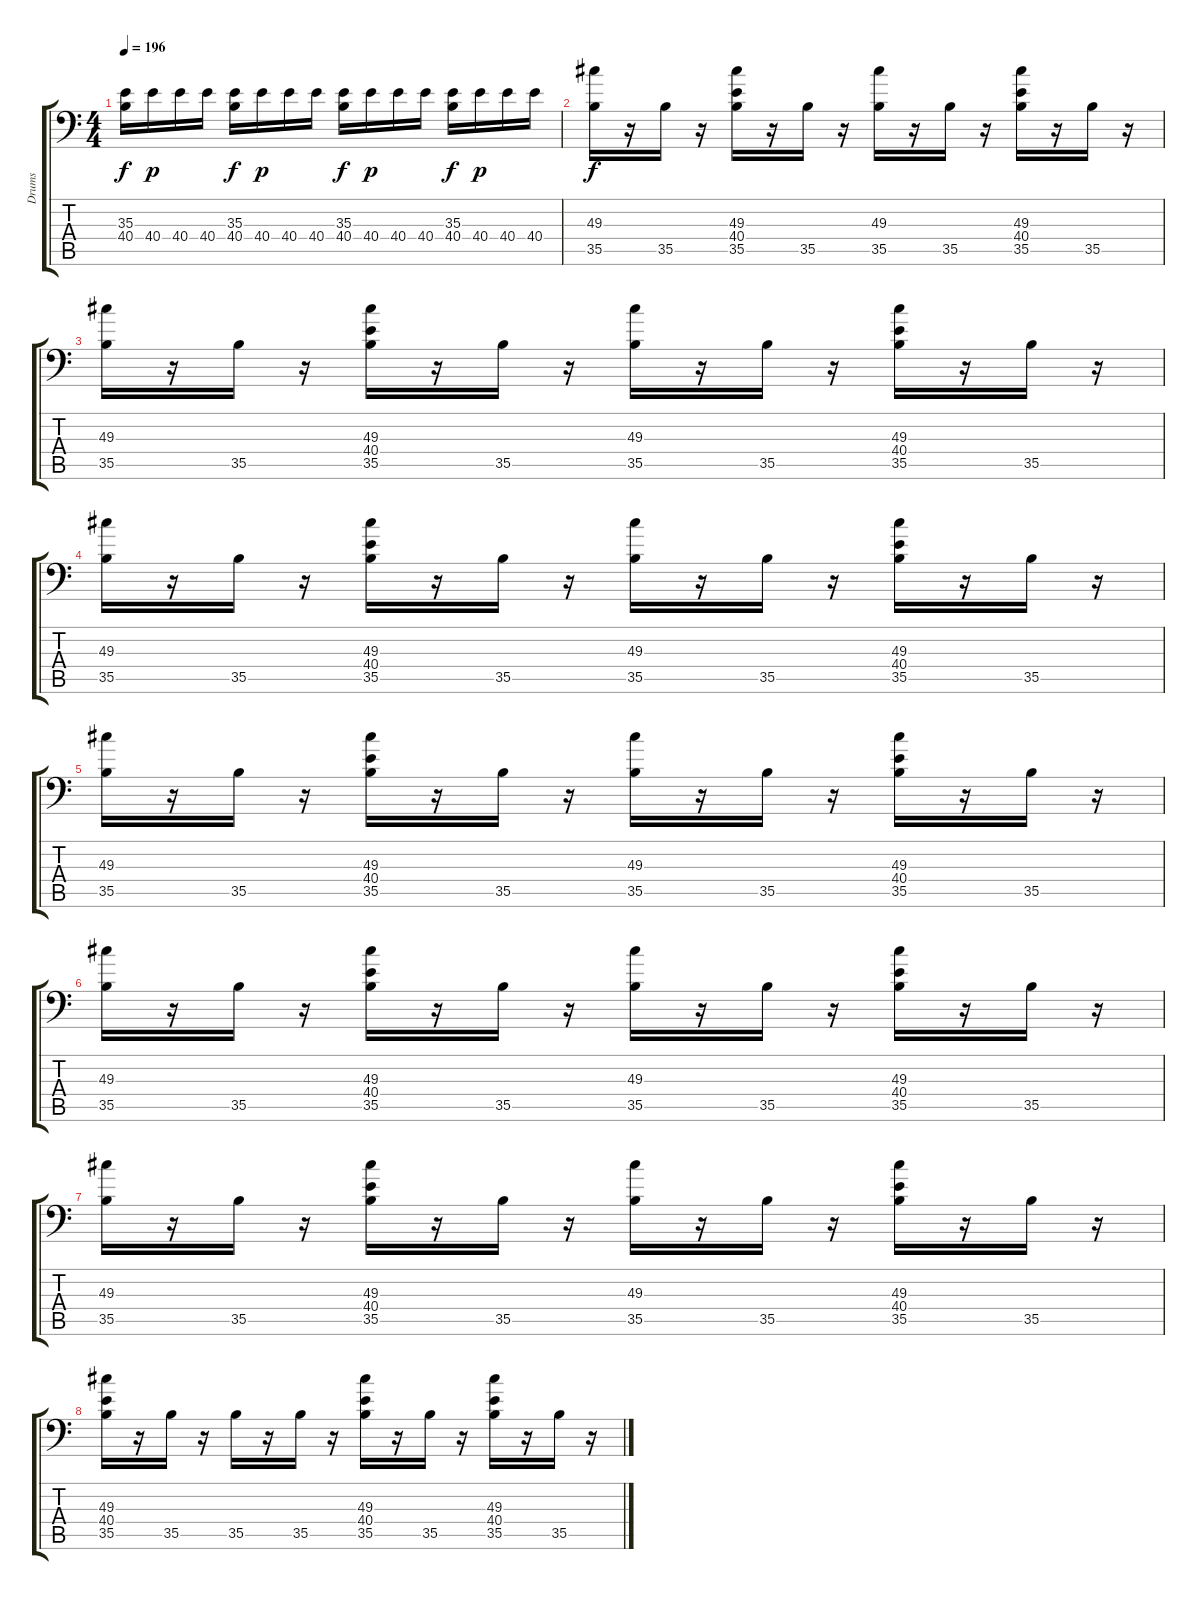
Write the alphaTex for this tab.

\track ("Drums" "Drums") {instrument acousticgrandpiano}
\staff {score tabs}
\tuning (C-1 C-1 C-1 C-1 C-1 C-1) {hide}
\ts (4 4)
\tempo 196
\clef f4
\ks c
(35.3 40.4).16{dy f} 40.4.16{dy p} 40.4.16 40.4.16 (35.3 40.4).16{dy f} 40.4.16{dy p} 40.4.16 40.4.16 (35.3 40.4).16{dy f} 40.4.16{dy p} 40.4.16 40.4.16 (35.3 40.4).16{dy f} 40.4.16{dy p} 40.4.16 40.4.16 |
(49.3 35.5).16{dy f} r.16 35.5.16 r.16 (49.3 40.4 35.5).16 r.16 35.5.16 r.16 (49.3 35.5).16 r.16 35.5.16 r.16 (49.3 40.4 35.5).16 r.16 35.5.16 r.16 |
(49.3 35.5).16 r.16 35.5.16 r.16 (49.3 40.4 35.5).16 r.16 35.5.16 r.16 (49.3 35.5).16 r.16 35.5.16 r.16 (49.3 40.4 35.5).16 r.16 35.5.16 r.16 |
(49.3 35.5).16 r.16 35.5.16 r.16 (49.3 40.4 35.5).16 r.16 35.5.16 r.16 (49.3 35.5).16 r.16 35.5.16 r.16 (49.3 40.4 35.5).16 r.16 35.5.16 r.16 |
(49.3 35.5).16 r.16 35.5.16 r.16 (49.3 40.4 35.5).16 r.16 35.5.16 r.16 (49.3 35.5).16 r.16 35.5.16 r.16 (49.3 40.4 35.5).16 r.16 35.5.16 r.16 |
(49.3 35.5).16 r.16 35.5.16 r.16 (49.3 40.4 35.5).16 r.16 35.5.16 r.16 (49.3 35.5).16 r.16 35.5.16 r.16 (49.3 40.4 35.5).16 r.16 35.5.16 r.16 |
(49.3 35.5).16 r.16 35.5.16 r.16 (49.3 40.4 35.5).16 r.16 35.5.16 r.16 (49.3 35.5).16 r.16 35.5.16 r.16 (49.3 40.4 35.5).16 r.16 35.5.16 r.16 |
(49.3 40.4 35.5).16 r.16 35.5.16 r.16 35.5.16 r.16 35.5.16 r.16 (49.3 40.4 35.5).16 r.16 35.5.16 r.16 (49.3 40.4 35.5).16 r.16 35.5.16 r.16
